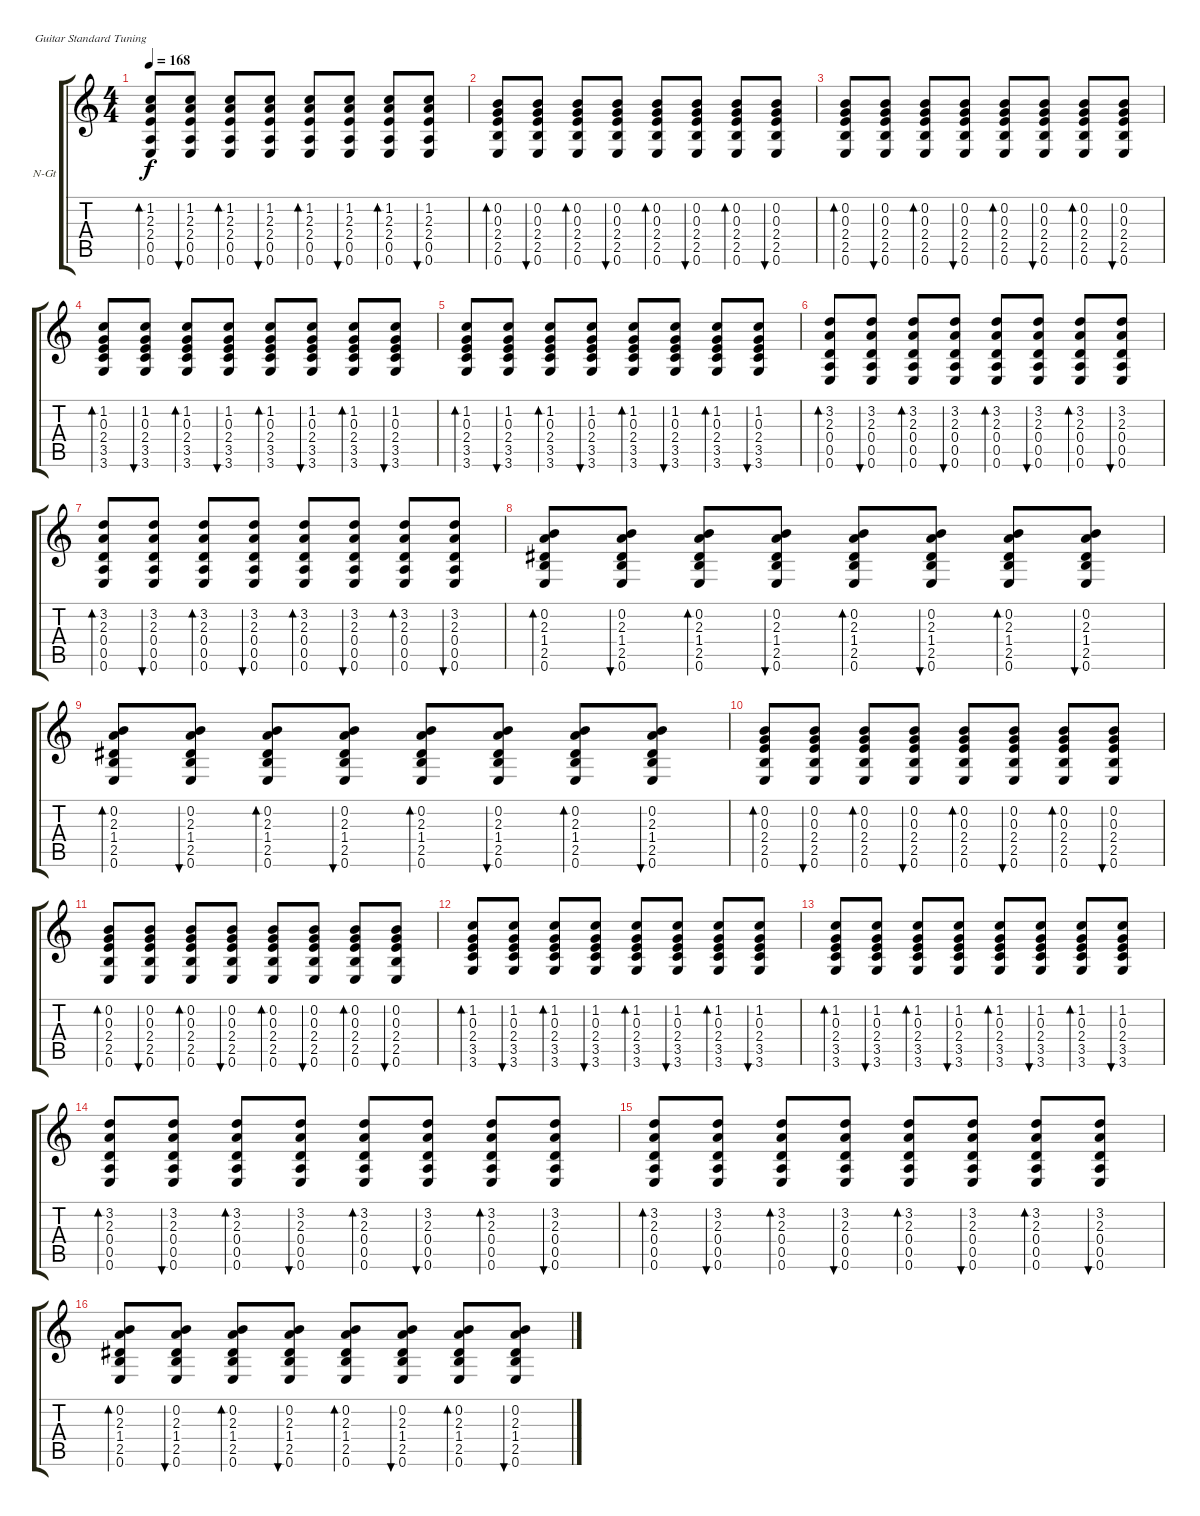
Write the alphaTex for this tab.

\defaultSystemsLayout 4
\bracketExtendMode groupsimilarinstruments
\firstSystemTrackNameOrientation horizontal
\otherSystemsTrackNameOrientation horizontal
\track ("В. Бутусов (гитара)" "N-Gt") {instrument acousticguitarnylon}
\staff {score tabs}
\tuning (E4 B3 G3 D3 A2 E2)
\ts (4 4)
\tempo 168
\clef g2
\scale
0.333333
\ks c
(0.6 0.5 2.4 2.3 1.2).8{bd 44 dy f} (0.6 0.5 2.4 2.3 1.2).8{bu 44} (0.6 0.5 2.4 2.3 1.2).8{bd 44} (0.6 0.5 2.4 2.3 1.2).8{bu 44} (0.6 0.5 2.4 2.3 1.2).8{bd 44} (0.6 0.5 2.4 2.3 1.2).8{bu 44} (0.6 0.5 2.4 2.3 1.2).8{bd 44} (0.6 0.5 2.4 2.3 1.2).8{bu 44} |
\scale
0.333333 (0.6 2.5 2.4 0.3 0.2).8{bd 48} (0.6 2.5 2.4 0.3 0.2).8{bu 47} (0.6 2.5 2.4 0.3 0.2).8{bd 48} (0.6 2.5 2.4 0.3 0.2).8{bu 47} (0.6 2.5 2.4 0.3 0.2).8{bd 48} (0.6 2.5 2.4 0.3 0.2).8{bu 47} (0.6 2.5 2.4 0.3 0.2).8{bd 48} (0.6 2.5 2.4 0.3 0.2).8{bu 47} |
\scale
0.333333 (0.6 2.5 2.4 0.3 0.2).8{bd 48} (0.6 2.5 2.4 0.3 0.2).8{bu 47} (0.6 2.5 2.4 0.3 0.2).8{bd 48} (0.6 2.5 2.4 0.3 0.2).8{bu 47} (0.6 2.5 2.4 0.3 0.2).8{bd 48} (0.6 2.5 2.4 0.3 0.2).8{bu 47} (0.6 2.5 2.4 0.3 0.2).8{bd 48} (0.6 2.5 2.4 0.3 0.2).8{bu 47} |
\scale
0.333333 (3.6 3.5 2.4 0.3 1.2).8{bd 48} (3.6 3.5 2.4 0.3 1.2).8{bu 47} (3.6 3.5 2.4 0.3 1.2).8{bd 48} (3.6 3.5 2.4 0.3 1.2).8{bu 47} (3.6 3.5 2.4 0.3 1.2).8{bd 48} (3.6 3.5 2.4 0.3 1.2).8{bu 47} (3.6 3.5 2.4 0.3 1.2).8{bd 48} (3.6 3.5 2.4 0.3 1.2).8{bu 47} |
\scale
0.333333 (3.6 3.5 2.4 0.3 1.2).8{bd 48} (3.6 3.5 2.4 0.3 1.2).8{bu 47} (3.6 3.5 2.4 0.3 1.2).8{bd 48} (3.6 3.5 2.4 0.3 1.2).8{bu 47} (3.6 3.5 2.4 0.3 1.2).8{bd 48} (3.6 3.5 2.4 0.3 1.2).8{bu 47} (3.6 3.5 2.4 0.3 1.2).8{bd 48} (3.6 3.5 2.4 0.3 1.2).8{bu 47} |
\scale
0.333333 (3.2 2.3 0.4 0.5 0.6).8{bd 46} (3.2 2.3 0.4 0.5 0.6).8{bu 45} (3.2 2.3 0.4 0.5 0.6).8{bd 46} (3.2 2.3 0.4 0.5 0.6).8{bu 45} (3.2 2.3 0.4 0.5 0.6).8{bd 46} (3.2 2.3 0.4 0.5 0.6).8{bu 45} (3.2 2.3 0.4 0.5 0.6).8{bd 46} (3.2 2.3 0.4 0.5 0.6).8{bu 45} |
\scale
0.333333 (3.2 2.3 0.4 0.5 0.6).8{bd 46} (3.2 2.3 0.4 0.5 0.6).8{bu 45} (3.2 2.3 0.4 0.5 0.6).8{bd 46} (3.2 2.3 0.4 0.5 0.6).8{bu 45} (3.2 2.3 0.4 0.5 0.6).8{bd 46} (3.2 2.3 0.4 0.5 0.6).8{bu 45} (3.2 2.3 0.4 0.5 0.6).8{bd 46} (3.2 2.3 0.4 0.5 0.6).8{bu 45} |
\scale
0.333333 (0.6 2.5 1.4 2.3 0.2).8{bd 44} (0.6 2.5 1.4 2.3 0.2).8{bu 44} (0.6 2.5 1.4 2.3 0.2).8{bd 44} (0.6 2.5 1.4 2.3 0.2).8{bu 44} (0.6 2.5 1.4 2.3 0.2).8{bd 44} (0.6 2.5 1.4 2.3 0.2).8{bu 44} (0.6 2.5 1.4 2.3 0.2).8{bd 44} (0.6 2.5 1.4 2.3 0.2).8{bu 44} |
\scale
0.333333 (0.6 2.5 1.4 2.3 0.2).8{bd 44} (0.6 2.5 1.4 2.3 0.2).8{bu 44} (0.6 2.5 1.4 2.3 0.2).8{bd 44} (0.6 2.5 1.4 2.3 0.2).8{bu 44} (0.6 2.5 1.4 2.3 0.2).8{bd 44} (0.6 2.5 1.4 2.3 0.2).8{bu 44} (0.6 2.5 1.4 2.3 0.2).8{bd 44} (0.6 2.5 1.4 2.3 0.2).8{bu 44} |
\scale
0.333333 (0.6 2.5 2.4 0.3 0.2).8{bd 48} (0.6 2.5 2.4 0.3 0.2).8{bu 47} (0.6 2.5 2.4 0.3 0.2).8{bd 48} (0.6 2.5 2.4 0.3 0.2).8{bu 47} (0.6 2.5 2.4 0.3 0.2).8{bd 48} (0.6 2.5 2.4 0.3 0.2).8{bu 47} (0.6 2.5 2.4 0.3 0.2).8{bd 48} (0.6 2.5 2.4 0.3 0.2).8{bu 47} |
\scale
0.333333 (0.6 2.5 2.4 0.3 0.2).8{bd 48} (0.6 2.5 2.4 0.3 0.2).8{bu 47} (0.6 2.5 2.4 0.3 0.2).8{bd 48} (0.6 2.5 2.4 0.3 0.2).8{bu 47} (0.6 2.5 2.4 0.3 0.2).8{bd 48} (0.6 2.5 2.4 0.3 0.2).8{bu 47} (0.6 2.5 2.4 0.3 0.2).8{bd 48} (0.6 2.5 2.4 0.3 0.2).8{bu 47} |
\scale
0.333333 (3.6 3.5 2.4 0.3 1.2).8{bd 48} (3.6 3.5 2.4 0.3 1.2).8{bu 47} (3.6 3.5 2.4 0.3 1.2).8{bd 48} (3.6 3.5 2.4 0.3 1.2).8{bu 47} (3.6 3.5 2.4 0.3 1.2).8{bd 48} (3.6 3.5 2.4 0.3 1.2).8{bu 47} (3.6 3.5 2.4 0.3 1.2).8{bd 48} (3.6 3.5 2.4 0.3 1.2).8{bu 47} |
\scale
0.333333 (3.6 3.5 2.4 0.3 1.2).8{bd 48} (3.6 3.5 2.4 0.3 1.2).8{bu 47} (3.6 3.5 2.4 0.3 1.2).8{bd 48} (3.6 3.5 2.4 0.3 1.2).8{bu 47} (3.6 3.5 2.4 0.3 1.2).8{bd 48} (3.6 3.5 2.4 0.3 1.2).8{bu 47} (3.6 3.5 2.4 0.3 1.2).8{bd 48} (3.6 3.5 2.4 0.3 1.2).8{bu 47} |
\scale
0.333333 (3.2 2.3 0.4 0.5 0.6).8{bd 46} (3.2 2.3 0.4 0.5 0.6).8{bu 45} (3.2 2.3 0.4 0.5 0.6).8{bd 46} (3.2 2.3 0.4 0.5 0.6).8{bu 45} (3.2 2.3 0.4 0.5 0.6).8{bd 46} (3.2 2.3 0.4 0.5 0.6).8{bu 45} (3.2 2.3 0.4 0.5 0.6).8{bd 46} (3.2 2.3 0.4 0.5 0.6).8{bu 45} |
\scale
0.333333 (3.2 2.3 0.4 0.5 0.6).8{bd 46} (3.2 2.3 0.4 0.5 0.6).8{bu 45} (3.2 2.3 0.4 0.5 0.6).8{bd 46} (3.2 2.3 0.4 0.5 0.6).8{bu 45} (3.2 2.3 0.4 0.5 0.6).8{bd 46} (3.2 2.3 0.4 0.5 0.6).8{bu 45} (3.2 2.3 0.4 0.5 0.6).8{bd 46} (3.2 2.3 0.4 0.5 0.6).8{bu 45} |
(0.6 2.5 1.4 2.3 0.2).8{bd 44} (0.6 2.5 1.4 2.3 0.2).8{bu 44} (0.6 2.5 1.4 2.3 0.2).8{bd 44} (0.6 2.5 1.4 2.3 0.2).8{bu 44} (0.6 2.5 1.4 2.3 0.2).8{bd 44} (0.6 2.5 1.4 2.3 0.2).8{bu 44} (0.6 2.5 1.4 2.3 0.2).8{bd 44} (0.6 2.5 1.4 2.3 0.2).8{bu 44}
